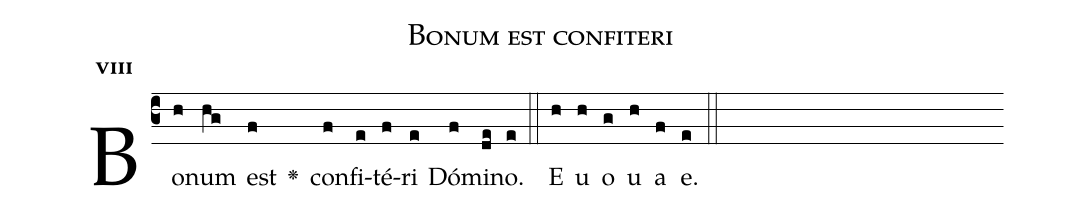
name:Bonum est confiteri;
office-part:Antiphona;
mode:8;
%%
initial-style: 1;
name: Bonum est confiteri;
book: Antiphonae & Responsoria/Tomus III, p. 110;
occasion: Psalterium Hebdomada IV Sabbato;
office-part: Laudes Ant 1;
user-notes: ;
commentary: ;
annotation: 8g;
centering-scheme: english;
fontsize: 12;
font: OFLSortsMillGoudy;
height: 11;
width: 4.5;
%%
(c3)Bo(h)num(hg) est(f) <v>\greheightstar</v>() con(f)fi(e)té(f)ri(e) Dó(f)mi(de)no.(e) (::)
E(h) u(h) o(g) u(h) a(f) e.(e) (::)
